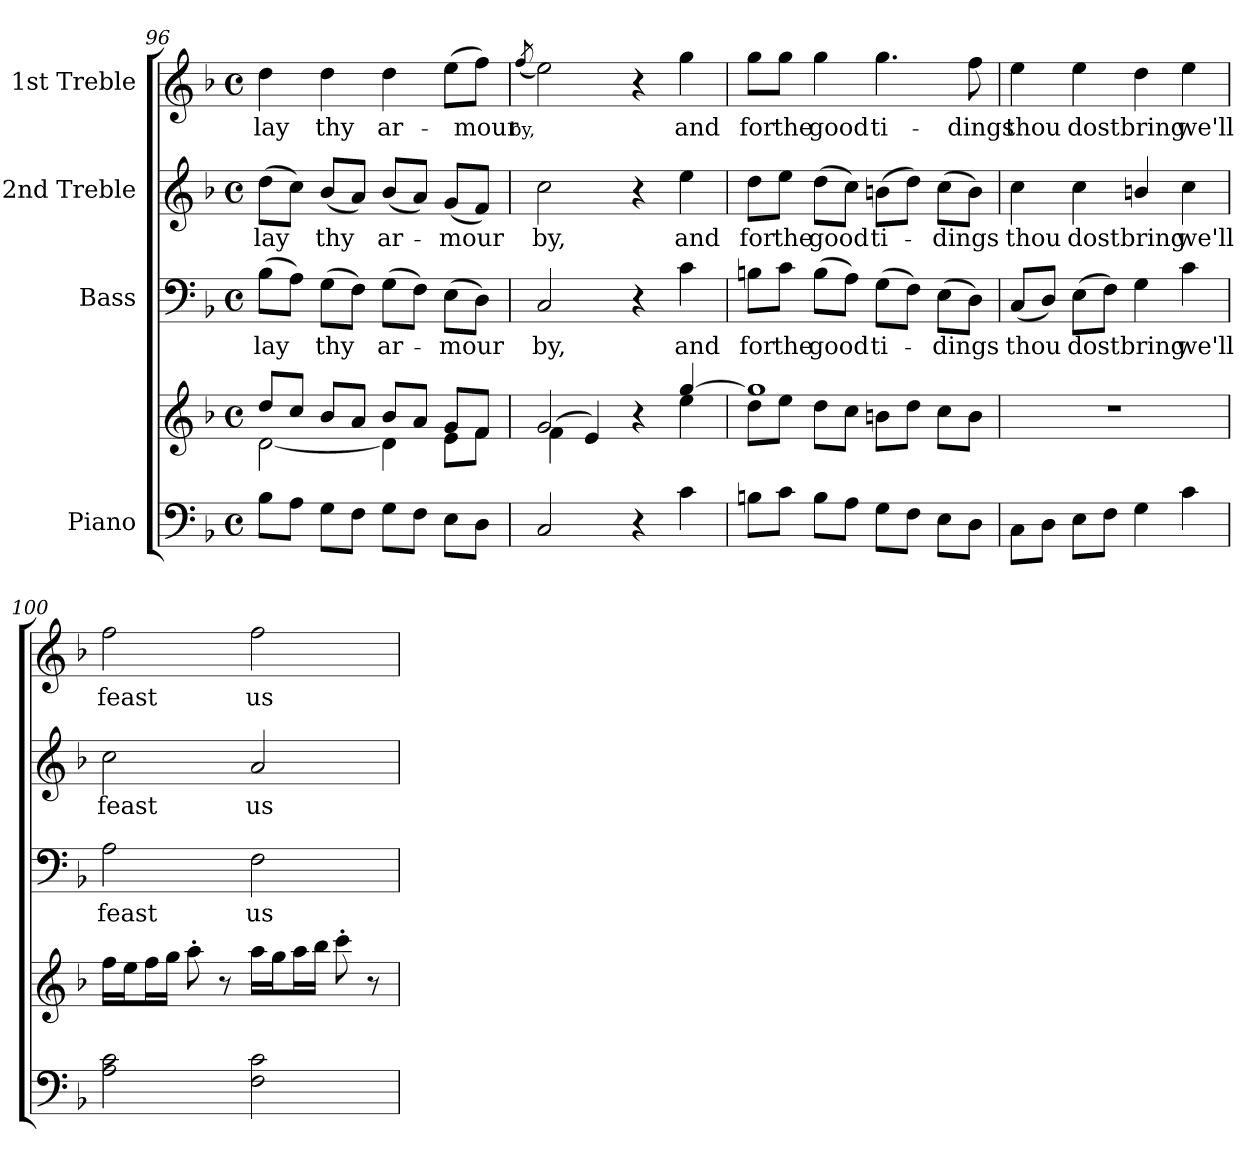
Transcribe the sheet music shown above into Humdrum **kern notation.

**kern	**kern	**kern	**text	**kern	**text	**kern	**text
*part4	*part4	*part3	*part3	*part2	*part2	*part1	*part1
*staff5	*staff4	*staff3	*staff3	*staff2	*staff2	*staff1	*staff1
*I"Piano	*	*I"Bass	*	*I"2nd Treble	*	*I"1st Treble	*
!!LO:PB:g=z
*clefF4	*clefG2	*clefF4	*	*clefG2	*	*clefG2	*
*k[b-]	*k[b-]	*k[b-]	*	*k[b-]	*	*k[b-]	*
*F:	*F:	*F:	*	*F:	*	*F:	*
*M4/4	*M4/4	*M4/4	*	*M4/4	*	*M4/4	*
*met(c)	*met(c)	*met(c)	*	*met(c)	*	*met(c)	*
=96	=96	=96	=96	=96	=96	=96	=96
*	*^	*	*	*	*	*	*
!	!	!	!	!LO:LY:b:color=#000000	!	!	!	!
!	!	!	!	!	!	!LO:LY:b:color=#000000	!	!
!	!	!	!	!	!	!	!	!LO:LY:b:color=#000000
8B-i\L	8ddi/L	[2di\	(8B-i\L	lay	(8ddi\L	lay	4ddi\	lay
8Ai\J	8cci/J	.	8Ai\J)	.	8cci\J)	.	.	.
!	!	!	!	!LO:LY:b:color=#000000	!	!	!	!
!	!	!	!	!	!	!LO:LY:b:color=#000000	!	!
!	!	!	!	!	!	!	!	!LO:LY:b:color=#000000
8Gi\L	8b-i/L	.	(8Gi\L	thy	(8b-i/L	thy	4ddi\	thy
8Fi\J	8ai/J	.	8Fi\J)	.	8ai/J)	.	.	.
!	!	!	!	!LO:LY:b:color=#000000	!	!	!	!
!	!	!	!	!	!	!LO:LY:b:color=#000000	!	!
!	!	!	!	!	!	!	!	!LO:LY:b:color=#000000
8Gi\L	8b-i/L	4di\]	(8Gi\L	ar-	(8b-i/L	ar-	4ddi\	ar-
8Fi\J	8ai/J	.	8Fi\J)	.	8ai/J)	.	.	.
!	!	!	!	!LO:LY:b:color=#000000	!	!	!	!
!	!	!	!	!	!	!LO:LY:b:color=#000000	!	!
8Ei\L	8gi/L	8ei\L	(8Ei\L	-mour	(8gi/L	-mour	(8eei\L	.
!	!	!	!	!	!	!	!	!LO:LY:b:color=#000000
8Di\J	8fi/J	8fi\J	8Di\J)	.	8fi/J)	.	8ffi\J)	-mour
=97	=97	=97	=97	=97	=97	=97	=97	=97
!	!	!	!	!	!	!	!	!LO:LY:b:color=#000000
.	.	.	.	.	.	.	(8qffi/	by,
!	!	!	!	!LO:LY:b:color=#000000	!	!	!	!
!	!	!	!	!	!	!LO:LY:b:color=#000000	!	!
2Ci/	2gi/	(4fi\	2Ci/	by,	2cci\	by,	2eei\)	.
.	.	4ei/)	.	.	.	.	.	.
4r	4r	4ryy	4r	.	4r	.	4r	.
!	!	!	!	!LO:LY:b:color=#000000	!	!	!	!
!	!	!	!	!	!	!LO:LY:b:color=#000000	!	!
!	!	!	!	!	!	!	!	!LO:LY:b:color=#000000
4ci\	[4ggi/	4eei\	4ci\	and	4eei\	and	4ggi\	and
=98	=98	=98	=98	=98	=98	=98	=98	=98
!	!	!	!	!LO:LY:b:color=#000000	!	!	!	!
!	!	!	!	!	!	!LO:LY:b:color=#000000	!	!
!	!	!	!	!	!	!	!	!LO:LY:b:color=#000000
8Bni\L	1ggi]	8ddi\L	8Bni\L	for	8ddi\L	for	8ggi\L	for
!	!	!	!	!LO:LY:b:color=#000000	!	!	!	!
!	!	!	!	!	!	!LO:LY:b:color=#000000	!	!
!	!	!	!	!	!	!	!	!LO:LY:b:color=#000000
8ci\J	.	8eei\J	8ci\J	the	8eei\J	the	8ggi\J	the
!	!	!	!	!LO:LY:b:color=#000000	!	!	!	!
!	!	!	!	!	!	!LO:LY:b:color=#000000	!	!
!	!	!	!	!	!	!	!	!LO:LY:b:color=#000000
8Bi\L	.	8ddi\L	(8Bi\L	good	(8ddi\L	good	4ggi\	good
8Ai\J	.	8cci\J	8Ai\J)	.	8cci\J)	.	.	.
!	!	!	!	!LO:LY:b:color=#000000	!	!	!	!
!	!	!	!	!	!	!LO:LY:b:color=#000000	!	!
!	!	!	!	!	!	!	!	!LO:LY:b:color=#000000
8Gi\L	.	8bni\L	(8Gi\L	ti-	(8bni\L	ti-	4.ggi\	ti-
8Fi\J	.	8ddi\J	8Fi\J)	.	8ddi\J)	.	.	.
!	!	!	!	!LO:LY:b:color=#000000	!	!	!	!
!	!	!	!	!	!	!LO:LY:b:color=#000000	!	!
8Ei\L	.	8cci\L	(8Ei\L	-dings	(8cci\L	-dings	.	.
!	!	!	!	!	!	!	!	!LO:LY:b:color=#000000
8Di\J	.	8bi\J	8Di\J)	.	8bi\J)	.	8ffi\	-dings
*	*v	*v	*	*	*	*	*	*
=99	=99	=99	=99	=99	=99	=99	=99
*	*^	*	*	*	*	*	*
!	!	!	!	!LO:LY:b:color=#000000	!	!	!	!
*	*v	*v	*	*	*	*	*	*
*	*^	*	*	*	*	*	*
!	!	!	!	!	!	!LO:LY:b:color=#000000	!	!
*	*v	*v	*	*	*	*	*	*
*	*^	*	*	*	*	*	*
!	!	!	!	!	!	!	!	!LO:LY:b:color=#000000
*	*v	*v	*	*	*	*	*	*
8Ci\L	1r	(8Ci/L	thou	4cci\	thou	4eei\	thou
8Di\J	.	8Di/J)	.	.	.	.	.
!	!	!	!LO:LY:b:color=#000000	!	!	!	!
!	!	!	!	!	!LO:LY:b:color=#000000	!	!
!	!	!	!	!	!	!	!LO:LY:b:color=#000000
8Ei\L	.	(8Ei\L	dost	4cci\	dost	4eei\	dost
8Fi\J	.	8Fi\J)	.	.	.	.	.
!	!	!	!LO:LY:b:color=#000000	!	!	!	!
!	!	!	!	!	!LO:LY:b:color=#000000	!	!
!	!	!	!	!	!	!	!LO:LY:b:color=#000000
4Gi\	.	4Gi\	bring	4bni/	bring	4ddi\	bring
!	!	!	!LO:LY:b:color=#000000	!	!	!	!
!	!	!	!	!	!LO:LY:b:color=#000000	!	!
!	!	!	!	!	!	!	!LO:LY:b:color=#000000
4ci\	.	4ci\	we'll	4cci\	we'll	4eei\	we'll
!!LO:LB:g=z
=100	=100	=100	=100	=100	=100	=100	=100
!	!	!	!LO:LY:b:color=#000000	!	!	!	!
!	!	!	!	!	!LO:LY:b:color=#000000	!	!
!	!	!	!	!	!	!	!LO:LY:b:color=#000000
2Ai\ 2ci	16ffi\LL	2Ai\	feast	2cci\	feast	2ffi\	feast
.	16eei\J	.	.	.	.	.	.
.	16ffi\L	.	.	.	.	.	.
.	16ggi\JJ	.	.	.	.	.	.
.	8aa'i\	.	.	.	.	.	.
.	8r	.	.	.	.	.	.
!	!	!	!LO:LY:b:color=#000000	!	!	!	!
!	!	!	!	!	!LO:LY:b:color=#000000	!	!
!	!	!	!	!	!	!	!LO:LY:b:color=#000000
2Fi\ 2ci	16aai\LL	2Fi\	us	2ai/	us	2ffi\	us
.	16ggi\J	.	.	.	.	.	.
.	16aai\L	.	.	.	.	.	.
.	16bb-i\JJ	.	.	.	.	.	.
.	8ccc'i\	.	.	.	.	.	.
.	8r	.	.	.	.	.	.
=	=	=	=	=	=	=	=
*-	*-	*-	*-	*-	*-	*-	*-
